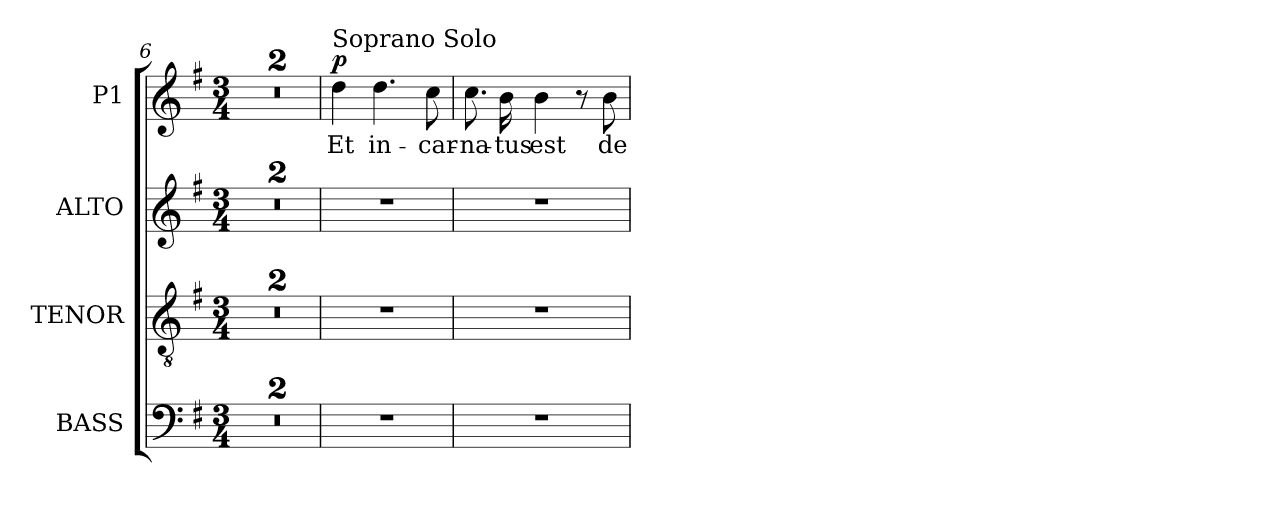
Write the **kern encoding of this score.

**kern	**kern	**kern	**kern	**text	**dynam
*part4	*part3	*part2	*part1	*part1	*part1
*staff4	*staff3	*staff2	*staff1	*staff1	*staff1
*I"BASS	*I"TENOR	*I"ALTO	*I"P1	*	*
*clefF4	*clefGv2	*clefG2	*clefG2	*	*
*	*ITrd7c12	*	*	*	*
*k[f#]	*k[f#]	*k[f#]	*k[f#]	*	*
*G:	*G:	*G:	*G:	*	*
*M3/4	*M3/4	*M3/4	*M3/4	*	*
=6	=6	=6	=6	=6	=6
2.r	2.r	2.r	2.r	.	.
=7	=7	=7	=7	=7	=7
2.r	2.r	2.r	2.r	.	.
!!LO:LB:g=z
=8	=8	=8	=8	=8	=8
!LO:N:vis=1	!LO:N:vis=1	!LO:N:vis=1	!	!	!
!	!	!	!LO:TX:a:t=Soprano Solo	!	!
!	!	!	!	!LO:LY:b:color=#000000	!
2.r	2.r	2.r	4ddi\	Et	p
!	!	!	!	!LO:LY:b:color=#000000	!
.	.	.	4.ddi\	in-	.
!	!	!	!	!LO:LY:b:color=#000000	!
.	.	.	8cci\	-car-	.
=9	=9	=9	=9	=9	=9
!LO:N:vis=1	!LO:N:vis=1	!LO:N:vis=1	!	!	!
!	!	!	!	!LO:LY:b:color=#000000	!
2.r	2.r	2.r	8.cci\	-na-	.
!	!	!	!	!LO:LY:b:color=#000000	!
.	.	.	16bi\	-tus	.
!	!	!	!	!LO:LY:b:color=#000000	!
.	.	.	4bi\	est	.
.	.	.	8r	.	.
!	!	!	!	!LO:LY:b:color=#000000	!
.	.	.	8bi\	de	.
=	=	=	=	=	=
*-	*-	*-	*-	*-	*-
